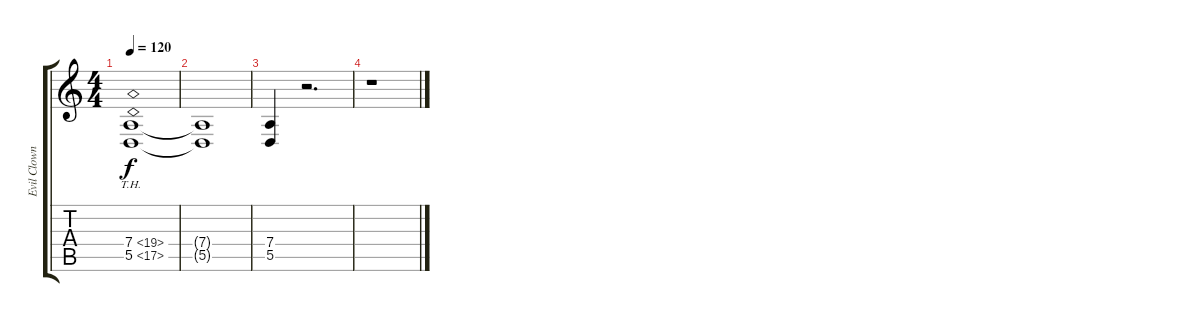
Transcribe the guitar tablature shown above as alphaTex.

\track ("Evil Clown" "Evil Clown") {instrument musicbox}
\staff {score tabs}
\tuning (E4 B3 G3 D3 A2 E2) {hide}
\ts (4 4)
\tempo 120
\clef g2
\ks c
(7.4{th 12} 5.5{th 12}).1{dy f} |
(7.4{t} 5.5{t}).1 |
(7.4 5.5).4 r.2{d} |
r.1
